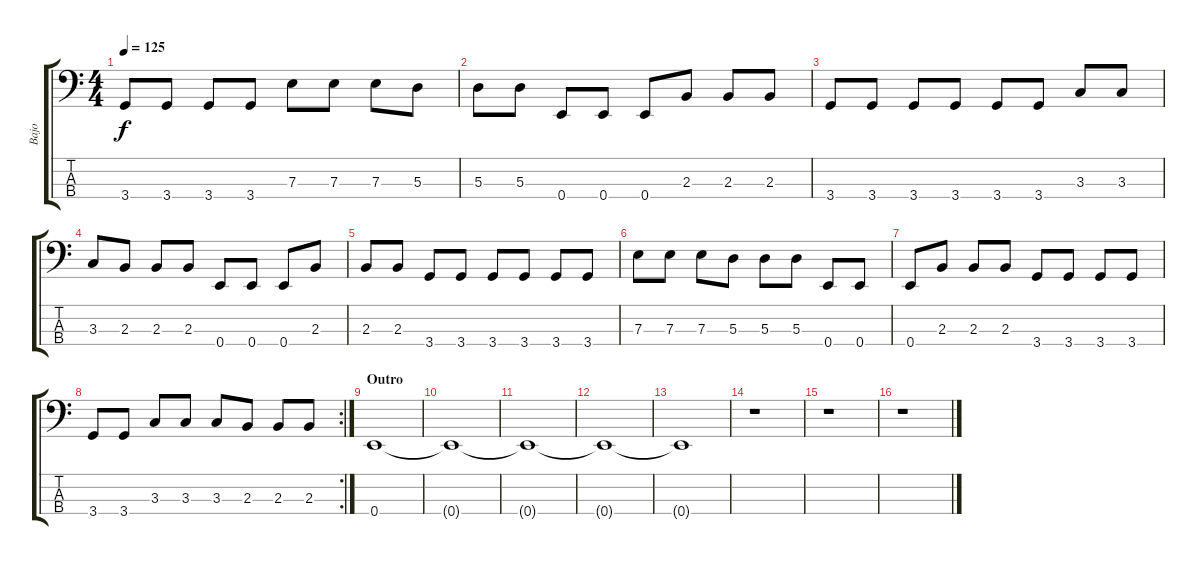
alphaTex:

\track ("Bajo" "Bajo") {instrument electricbassfinger}
\staff {score tabs}
\tuning (G2 D2 A1 E1) {hide}
\ts (4 4)
\tempo 125
\clef f4
\ks c
3.4.8{dy f} 3.4.8 3.4.8 3.4.8 7.3.8 7.3.8 7.3.8 5.3.8 |
5.3.8 5.3.8 0.4.8 0.4.8 0.4.8 2.3.8 2.3.8 2.3.8 |
3.4.8 3.4.8 3.4.8 3.4.8 3.4.8 3.4.8 3.3.8 3.3.8 |
3.3.8 2.3.8 2.3.8 2.3.8 0.4.8 0.4.8 0.4.8 2.3.8 |
2.3.8 2.3.8 3.4.8 3.4.8 3.4.8 3.4.8 3.4.8 3.4.8 |
7.3.8 7.3.8 7.3.8 5.3.8 5.3.8 5.3.8 0.4.8 0.4.8 |
0.4.8 2.3.8 2.3.8 2.3.8 3.4.8 3.4.8 3.4.8 3.4.8 |
\rc 2
3.4.8 3.4.8 3.3.8 3.3.8 3.3.8 2.3.8 2.3.8 2.3.8 |
\section ("" "Outro")
0.4.1{volume 0} |
0.4{t}.1 |
0.4{t}.1 |
0.4{t}.1 |
0.4{t}.1 |
r.1 |
r.1 |
r.1
